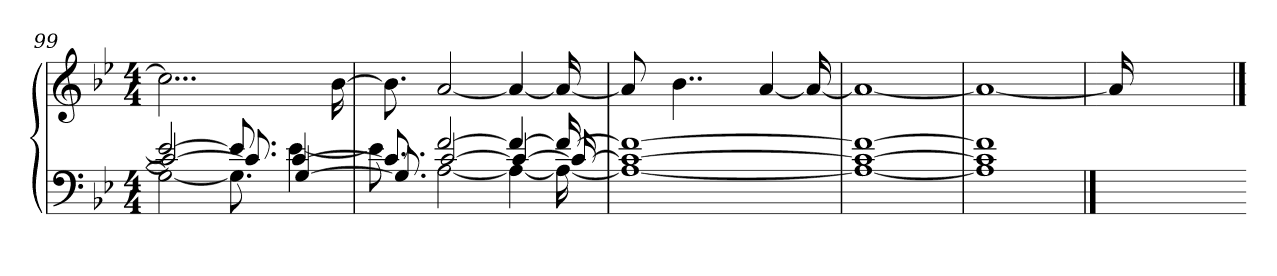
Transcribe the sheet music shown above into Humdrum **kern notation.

**kern	**kern
*part2	*part1
*staff2	*staff1
*clefF4	*clefG2
*k[b-e-]	*k[b-e-]
*g:	*g:
*M4/4	*M4/4
=99	=99
*^	*
*	*^	*
2e-_	2G_	2c_	2...cc]
8.e-]	8.G]	8.c]	.
16ryy	16ryy	16ryy	.
[4c	[4e-	[4G	.
.	.	.	[16b-
=100	=100	=100	=100
8.c]	8.e-]	8.G]	8.b-]
[2f	[2A	[2c	[2a
4f_	4A_	4c_	4a_
16f_	16A_	16c_	16a_
=101	=101	=101	=101
1f_	1A_	1c_	8a]
.	.	.	16ryy
.	.	.	4..b-
.	.	.	16ryy
.	.	.	[4a
.	.	.	16a_
=102	=102	=102	=102
1f_	1A_	1c_	1a_
=103	=103	=103	=103
1f]	1A]	1c]	1a_
*v	*v	*v	*
==104	=104
1ryy	16a]
.	2...ryy
=	==
*-	*-
